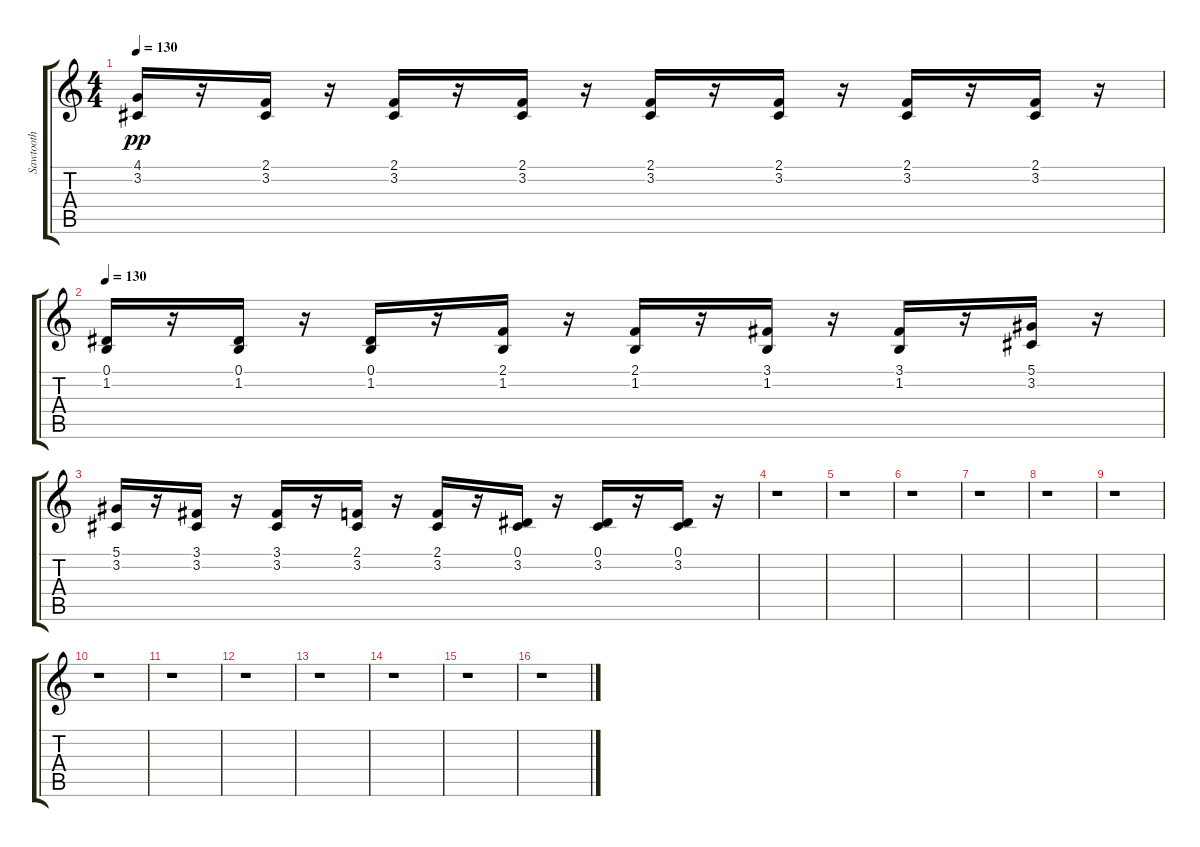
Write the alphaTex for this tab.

\track ("Sawtooth" "Sawtooth") {instrument lead2sawtooth}
\staff {score tabs}
\tuning (Eb4 Bb3 Gb3 Db3 Ab2 Eb2) {hide}
\ts (4 4)
\tempo 130
\clef g2
\ks c
(4.1 3.2).16{dy pp} r.16 (2.1 3.2).16 r.16 (2.1 3.2).16 r.16 (2.1 3.2).16 r.16 (2.1 3.2).16 r.16 (2.1 3.2).16 r.16 (2.1 3.2).16 r.16 (2.1 3.2).16 r.16 |
\tempo 130
(0.1 1.2).16 r.16 (0.1 1.2).16 r.16 (0.1 1.2).16 r.16 (2.1 1.2).16 r.16 (2.1 1.2).16 r.16 (3.1 1.2).16 r.16 (3.1 1.2).16 r.16 (5.1 3.2).16 r.16 |
(5.1 3.2).16 r.16 (3.1 3.2).16 r.16 (3.1 3.2).16 r.16 (2.1 3.2).16 r.16 (2.1 3.2).16 r.16 (0.1 3.2).16 r.16 (0.1 3.2).16 r.16 (0.1 3.2).16 r.16 |
r.1 |
r.1 |
r.1 |
r.1 |
r.1 |
r.1 |
r.1 |
r.1 |
r.1 |
r.1 |
r.1 |
r.1 |
r.1
